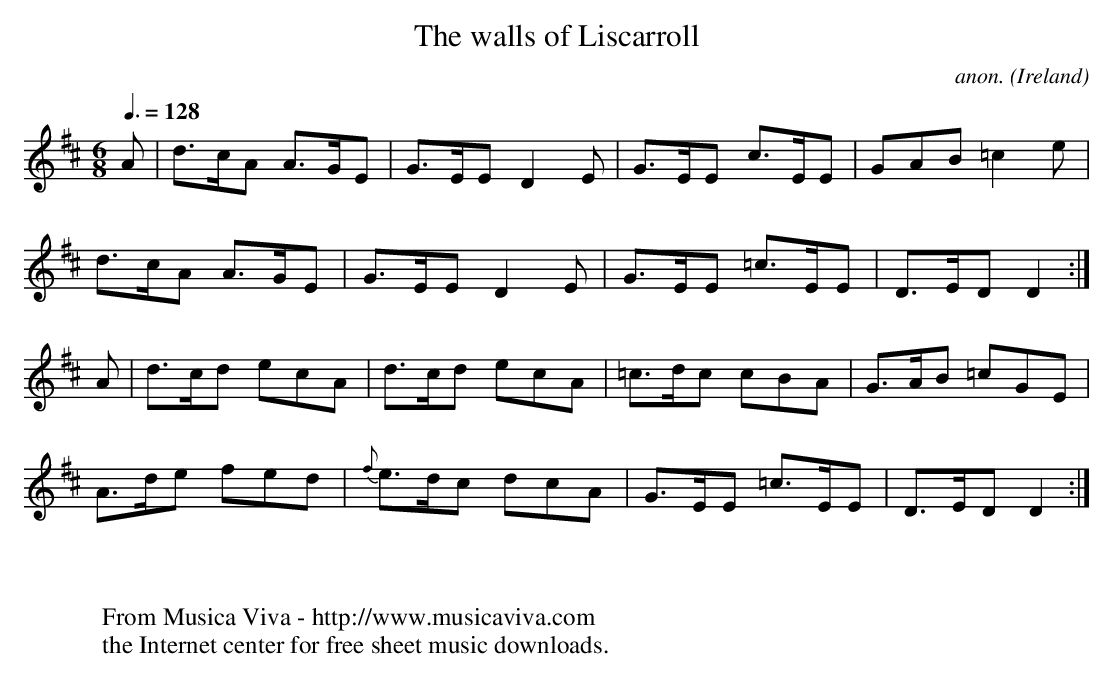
X:1
T: The walls of Liscarroll
C: anon.
O: Ireland
8.abc
M: 6/8
L: 1/8
Q: 3/8=128
K: D
A|d>cA A>GE|G>EE D2E|G>EE c>EE|GAB =c2e|
d>cA A>GE|G>EE D2E|G>EE =c>EE|D>ED D2:|
A|d>cd ecA|d>cd ecA|=c>dc cBA|G>AB =cGE|
A>de fed|{f}e>dc dcA|G>EE =c>EE|D>ED D2:|
W:
W:
W: From Musica Viva - http://www.musicaviva.com
W: the Internet center for free sheet music downloads.
